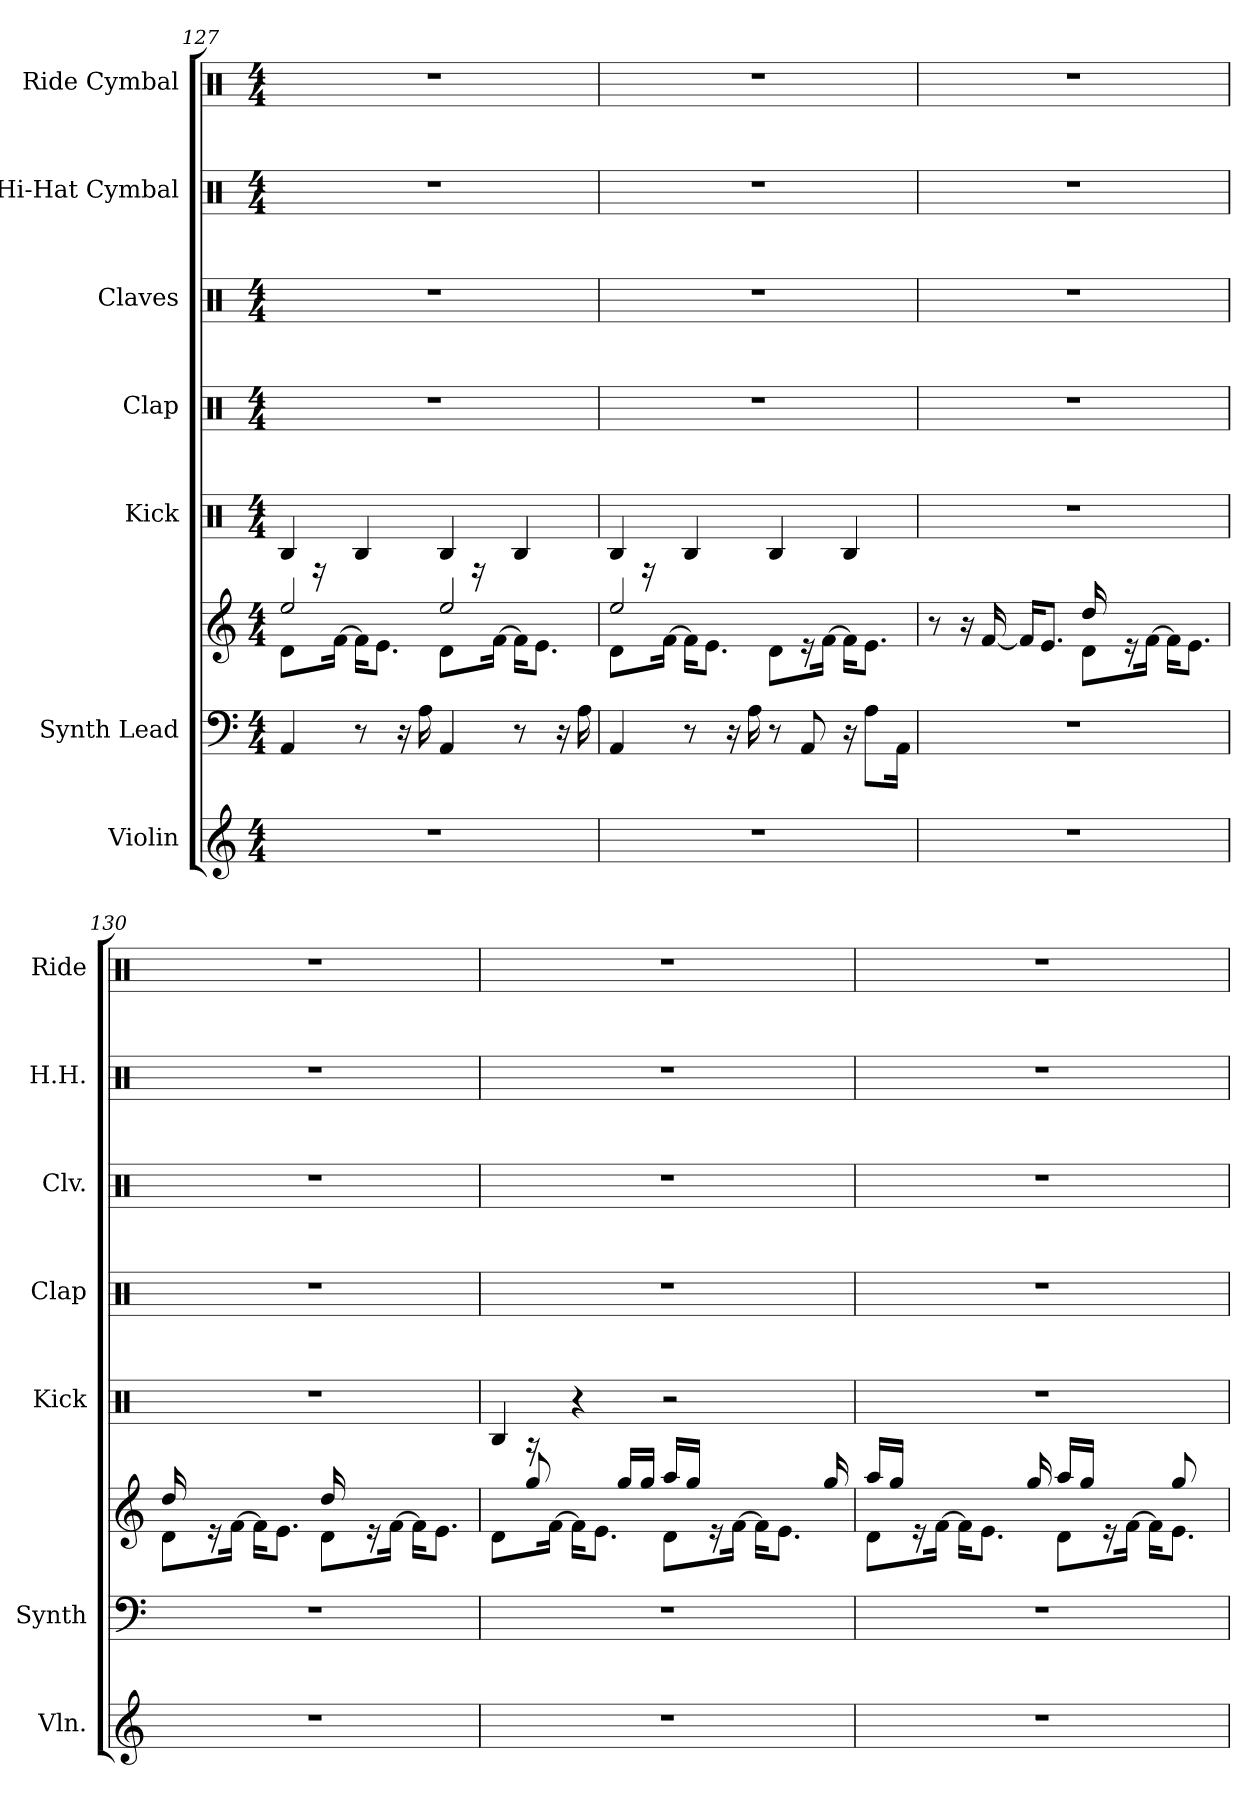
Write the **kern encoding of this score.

**kern	**kern	**kern	**kern	**kern	**kern	**kern	**kern
*part7	*part6	*part6	*part5	*part4	*part3	*part2	*part1
*staff8	*staff7	*staff6	*staff5	*staff4	*staff3	*staff2	*staff1
*I"Violin	*I"Synth Lead	*	*I"Kick	*I"Clap	*I"Claves	*I"Hi-Hat Cymbal	*I"Ride Cymbal
*I'Vln.	*I'Synth	*	*I'Kick	*I'Clap	*I'Clv.	*I'H.H.	*I'Ride
*clefG2	*clefF4	*clefG2	*clefX	*clefX	*clefX	*clefX	*clefX
*k[]	*k[]	*k[]	*k[]	*k[]	*k[]	*k[]	*k[]
*a:	*a:	*a:	*a:	*a:	*a:	*a:	*a:
*M4/4	*M4/4	*M4/4	*M4/4	*M4/4	*M4/4	*M4/4	*M4/4
=127	=127	=127	=127	=127	=127	=127	=127
*	*	*^	*	*	*	*	*
1r	4AA/	8d\L	2ee/	4RB/	1r	1r	1r	1r
.	.	16r	.	.	.	.	.	.
.	.	[<16f\Jk	.	.	.	.	.	.
.	8r	16f\KL]	.	4RB/	.	.	.	.
.	.	8.e\J	.	.	.	.	.	.
.	16r	.	.	.	.	.	.	.
.	16A\	.	.	.	.	.	.	.
.	4AA/	8d\L	2ee/	4RB/	.	.	.	.
.	.	16r	.	.	.	.	.	.
.	.	[<16f\Jk	.	.	.	.	.	.
.	8r	16f\KL]	.	4RB/	.	.	.	.
.	.	8.e\J	.	.	.	.	.	.
.	16r	.	.	.	.	.	.	.
.	16A\	.	.	.	.	.	.	.
=128	=128	=128	=128	=128	=128	=128	=128	=128
1r	4AA/	8d\L	2ee/	4RB/	1r	1r	1r	1r
.	.	16r	.	.	.	.	.	.
.	.	[<16f\Jk	.	.	.	.	.	.
.	8r	16f\KL]	.	4RB/	.	.	.	.
.	.	8.e\J	.	.	.	.	.	.
.	16r	.	.	.	.	.	.	.
.	16A\	.	.	.	.	.	.	.
.	8r	8d\L	2ryy	4RB/	.	.	.	.
.	8AA/	16r	.	.	.	.	.	.
.	.	[<16f\Jk	.	.	.	.	.	.
.	16r	16f\KL]	.	4RB/	.	.	.	.
.	8A\L	8.e\J	.	.	.	.	.	.
.	16AA\Jk	.	.	.	.	.	.	.
!!LO:LB:g=z
=129	=129	=129	=129	=129	=129	=129	=129	=129
1r	1r	8r	2ryy	1r	1r	1r	1r	1r
.	.	16r	.	.	.	.	.	.
.	.	[>16f/	.	.	.	.	.	.
.	.	16f/KL]	.	.	.	.	.	.
.	.	8.e/J	.	.	.	.	.	.
.	.	8d\L	16dd/	.	.	.	.	.
.	.	.	16ryy	.	.	.	.	.
.	.	16r	8ryy	.	.	.	.	.
.	.	[<16f\Jk	.	.	.	.	.	.
.	.	16f\KL]	4ryy	.	.	.	.	.
.	.	8.e\J	.	.	.	.	.	.
=130	=130	=130	=130	=130	=130	=130	=130	=130
1r	1r	8d\L	16dd/	1r	1r	1r	1r	1r
.	.	.	16ryy	.	.	.	.	.
.	.	16r	8ryy	.	.	.	.	.
.	.	[<16f\Jk	.	.	.	.	.	.
.	.	16f\KL]	4ryy	.	.	.	.	.
.	.	8.e\J	.	.	.	.	.	.
.	.	8d\L	16dd/	.	.	.	.	.
.	.	.	16ryy	.	.	.	.	.
.	.	16r	8ryy	.	.	.	.	.
.	.	[<16f\Jk	.	.	.	.	.	.
.	.	16f\KL]	4ryy	.	.	.	.	.
.	.	8.e\J	.	.	.	.	.	.
!!LO:PB:g=z
=131	=131	=131	=131	=131	=131	=131	=131	=131
1r	1r	8d\L	8ryy	4RB/	1r	1r	1r	1r
.	.	16r	8gg/	.	.	.	.	.
.	.	[<16f\Jk	.	.	.	.	.	.
.	.	16f\KL]	8ryy	4r	.	.	.	.
.	.	8.e\J	.	.	.	.	.	.
.	.	.	16gg/LL	.	.	.	.	.
.	.	.	16gg/JJ	.	.	.	.	.
.	.	8d\L	16aa/LL	2r	.	.	.	.
.	.	.	16gg/JJ	.	.	.	.	.
.	.	16r	8ryy	.	.	.	.	.
.	.	[<16f\Jk	.	.	.	.	.	.
.	.	16f\KL]	8ryy	.	.	.	.	.
.	.	8.e\J	.	.	.	.	.	.
.	.	.	16ryy	.	.	.	.	.
.	.	.	16gg/	.	.	.	.	.
=132	=132	=132	=132	=132	=132	=132	=132	=132
1r	1r	8d\L	16aa/LL	1r	1r	1r	1r	1r
.	.	.	16gg/JJ	.	.	.	.	.
.	.	16r	8ryy	.	.	.	.	.
.	.	[<16f\Jk	.	.	.	.	.	.
.	.	16f\KL]	8ryy	.	.	.	.	.
.	.	8.e\J	.	.	.	.	.	.
.	.	.	16ryy	.	.	.	.	.
.	.	.	16gg/	.	.	.	.	.
.	.	8d\L	16aa/LL	.	.	.	.	.
.	.	.	16gg/JJ	.	.	.	.	.
.	.	16r	8ryy	.	.	.	.	.
.	.	[<16f\Jk	.	.	.	.	.	.
.	.	16f\KL]	16ryy	.	.	.	.	.
.	.	8.e\J	8gg/	.	.	.	.	.
.	.	.	16ryy	.	.	.	.	.
*	*	*v	*v	*	*	*	*	*
=	=	=	=	=	=	=	=
*-	*-	*-	*-	*-	*-	*-	*-
